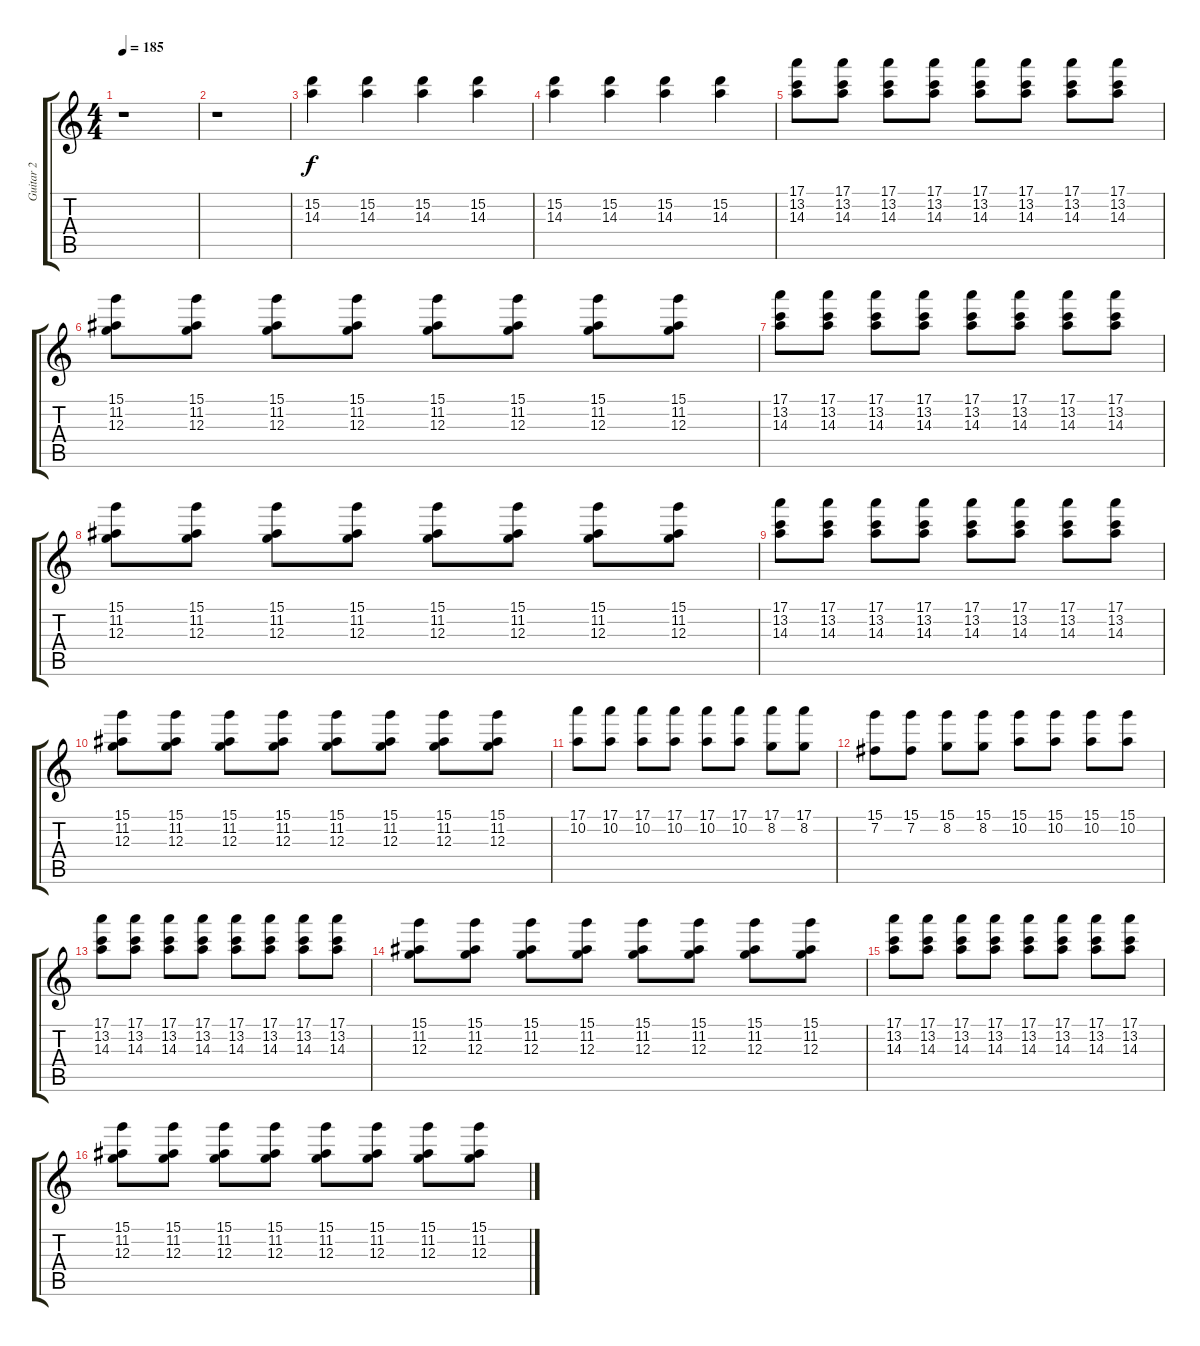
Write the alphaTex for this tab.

\track ("Guitar 2" "Guitar 2") {instrument overdrivenguitar}
\staff {score tabs}
\tuning (E4 B3 G3 D3 A2 D2) {hide}
\ts (4 4)
\tempo 185
\clef g2
\ks c
r.1{dy f} |
r.1 |
(15.2 14.3).4 (15.2 14.3).4 (15.2 14.3).4 (15.2 14.3).4 |
(15.2 14.3).4 (15.2 14.3).4 (15.2 14.3).4 (15.2 14.3).4 |
(17.1 13.2 14.3).8 (17.1 13.2 14.3).8 (17.1 13.2 14.3).8 (17.1 13.2 14.3).8 (17.1 13.2 14.3).8 (17.1 13.2 14.3).8 (17.1 13.2 14.3).8 (17.1 13.2 14.3).8 |
(15.1 11.2 12.3).8 (15.1 11.2 12.3).8 (15.1 11.2 12.3).8 (15.1 11.2 12.3).8 (15.1 11.2 12.3).8 (15.1 11.2 12.3).8 (15.1 11.2 12.3).8 (15.1 11.2 12.3).8 |
(17.1 13.2 14.3).8 (17.1 13.2 14.3).8 (17.1 13.2 14.3).8 (17.1 13.2 14.3).8 (17.1 13.2 14.3).8 (17.1 13.2 14.3).8 (17.1 13.2 14.3).8 (17.1 13.2 14.3).8 |
(15.1 11.2 12.3).8 (15.1 11.2 12.3).8 (15.1 11.2 12.3).8 (15.1 11.2 12.3).8 (15.1 11.2 12.3).8 (15.1 11.2 12.3).8 (15.1 11.2 12.3).8 (15.1 11.2 12.3).8 |
(17.1 13.2 14.3).8 (17.1 13.2 14.3).8 (17.1 13.2 14.3).8 (17.1 13.2 14.3).8 (17.1 13.2 14.3).8 (17.1 13.2 14.3).8 (17.1 13.2 14.3).8 (17.1 13.2 14.3).8 |
(15.1 11.2 12.3).8 (15.1 11.2 12.3).8 (15.1 11.2 12.3).8 (15.1 11.2 12.3).8 (15.1 11.2 12.3).8 (15.1 11.2 12.3).8 (15.1 11.2 12.3).8 (15.1 11.2 12.3).8 |
(17.1 10.2).8 (17.1 10.2).8 (17.1 10.2).8 (17.1 10.2).8 (17.1 10.2).8 (17.1 10.2).8 (17.1 8.2).8 (17.1 8.2).8 |
(15.1 7.2).8 (15.1 7.2).8 (15.1 8.2).8 (15.1 8.2).8 (15.1 10.2).8 (15.1 10.2).8 (15.1 10.2).8 (15.1 10.2).8 |
(17.1 13.2 14.3).8 (17.1 13.2 14.3).8 (17.1 13.2 14.3).8 (17.1 13.2 14.3).8 (17.1 13.2 14.3).8 (17.1 13.2 14.3).8 (17.1 13.2 14.3).8 (17.1 13.2 14.3).8 |
(15.1 11.2 12.3).8 (15.1 11.2 12.3).8 (15.1 11.2 12.3).8 (15.1 11.2 12.3).8 (15.1 11.2 12.3).8 (15.1 11.2 12.3).8 (15.1 11.2 12.3).8 (15.1 11.2 12.3).8 |
(17.1 13.2 14.3).8 (17.1 13.2 14.3).8 (17.1 13.2 14.3).8 (17.1 13.2 14.3).8 (17.1 13.2 14.3).8 (17.1 13.2 14.3).8 (17.1 13.2 14.3).8 (17.1 13.2 14.3).8 |
(15.1 11.2 12.3).8 (15.1 11.2 12.3).8 (15.1 11.2 12.3).8 (15.1 11.2 12.3).8 (15.1 11.2 12.3).8 (15.1 11.2 12.3).8 (15.1 11.2 12.3).8 (15.1 11.2 12.3).8
